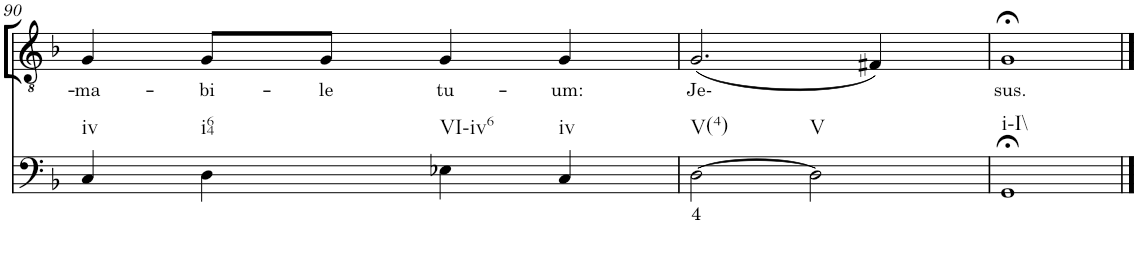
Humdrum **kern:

**kern	**text	**kern	**text
*part2	*part2	*part1	*part1
*staff2	*staff2	*staff1	*staff1
*I"Continuo	*	*I"Tenor	*
!!LO:PB:g=z
*clefF4	*	*clefGv2	*
*k[b-]	*	*k[b-]	*
*M2/2	*	*M2/2	*
*met(c|)	*	*met(c|)	*
=90	=90	=90	=90
!LO:TX:b:t=iv	!	!	!
!	!	!	!LO:LY:b
4C/	.	4G/	ma-
!LO:TX:b:t=i64	!	!	!
!	!	!	!LO:LY:b
4D\	.	8G/L	bi-
!	!	!	!LO:LY:b
.	.	8G/J	le
!LO:TX:b:t=VI-iv6	!	!	!
!	!	!	!LO:LY:b
4E-X\	.	4G/	tu-
!LO:TX:b:t=iv	!	!	!
!	!	!	!LO:LY:b
4C/	.	4G/	um:
=91	=91	=91	=91
!LO:TX:b:t=V(4)	!	!	!
!	!LO:LY:b	!	!LO:LY:b
[2D\	4	(2.G/	Je-
!LO:TX:b:t=V	!	!	!
2D\]	.	.	.
.	.	4F#X/)	.
=92	=92	=92	=92
!LO:TX:b:t=i\\-I\\	!	!	!
!	!	!	!LO:LY:b
1GG;<	.	1G;<	sus.
==	==	==	==
*-	*-	*-	*-
